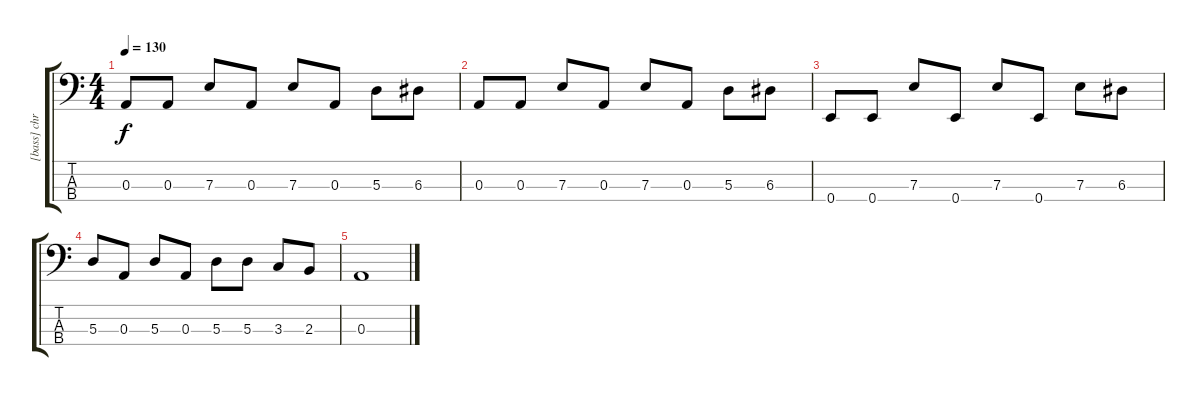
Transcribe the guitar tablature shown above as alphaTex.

\track ("[bass] chris - doubled" "[bass] chr") {instrument electricbassfinger}
\staff {score tabs}
\tuning (G2 D2 A1 E1) {hide}
\ts (4 4)
\tempo 130
\clef f4
\ks c
0.3.8{dy f} 0.3.8 7.3.8 0.3.8 7.3.8 0.3.8 5.3.8 6.3.8 |
0.3.8 0.3.8 7.3.8 0.3.8 7.3.8 0.3.8 5.3.8 6.3.8 |
0.4.8 0.4.8 7.3.8 0.4.8 7.3.8 0.4.8 7.3.8 6.3.8 |
5.3.8 0.3.8 5.3.8 0.3.8 5.3.8 5.3.8 3.3.8 2.3.8 |
0.3.1
